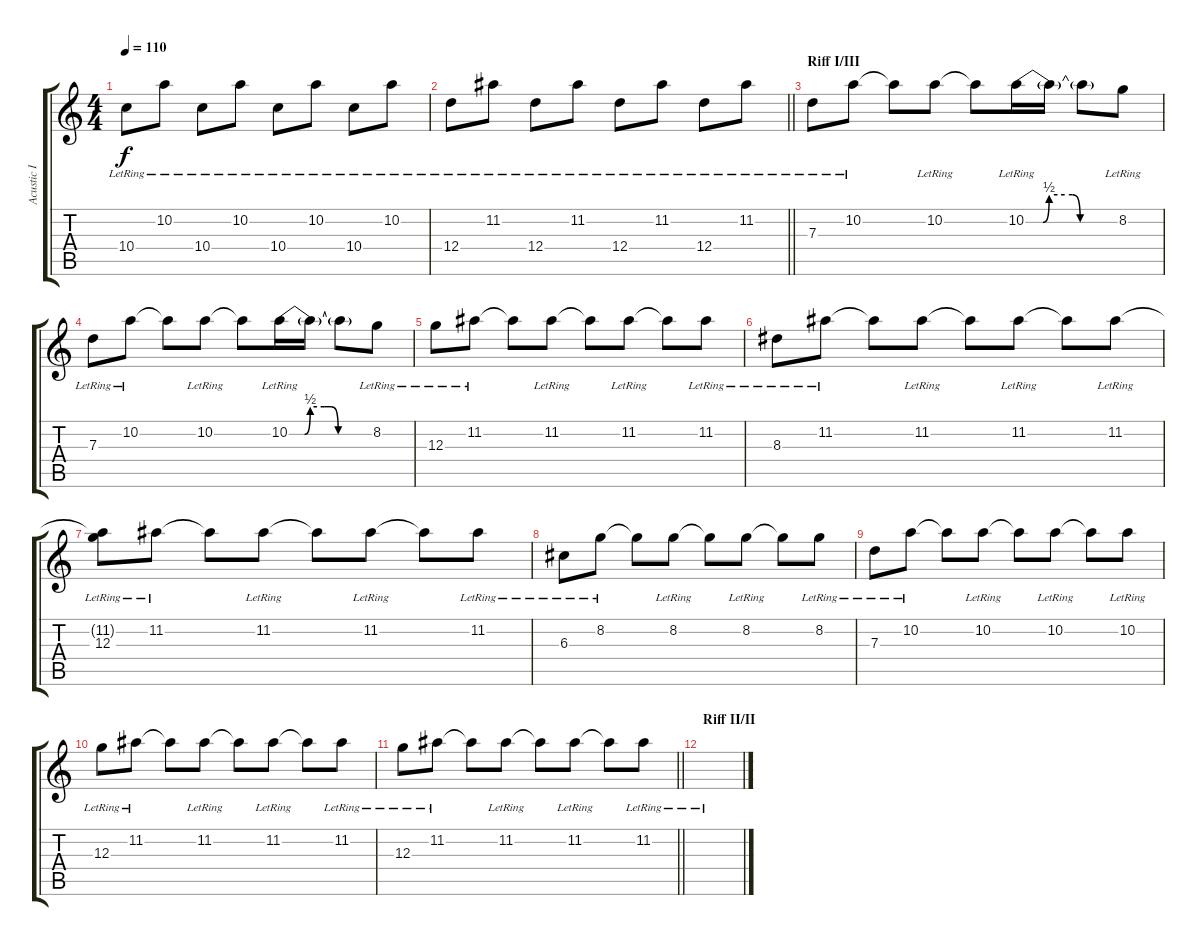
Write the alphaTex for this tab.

\track ("Acustic I" "Acustic I") {instrument acousticguitarsteel}
\staff {score tabs}
\tuning (E4 B3 G3 D3 A2 E2) {hide}
\ts (4 4)
\tempo 110
\clef g2
\ks c
10.4{lr}.8{dy f} 10.2{lr}.8 10.4{lr}.8 10.2{lr}.8 10.4{lr}.8 10.2{lr}.8 10.4{lr}.8 10.2{lr}.8 |
\barLineRight lightlight
12.4{lr}.8 11.2{lr}.8 12.4{lr}.8 11.2{lr}.8 12.4{lr}.8 11.2{lr}.8 12.4{lr}.8 11.2{lr}.8 |
\section ("" "Riff I/III")
7.3{lr}.8 10.2{lr}.8 10.2{t}.8 10.2{lr}.8 10.2{t}.8 10.2{be (custom 0 0 11 0 15 2 25 2 30 2 35 0 45 0 60 0) lr}.16 10.2{t}.16 10.2{t}.8 8.2{lr}.8 |
7.3{lr}.8 10.2{lr}.8 10.2{t}.8 10.2{lr}.8 10.2{t}.8 10.2{be (custom 0 0 11 0 15 2 25 2 30 2 35 0 45 0 60 0) lr}.16 10.2{t}.16 10.2{t}.8 8.2{lr}.8 |
12.3{lr}.8 11.2{lr}.8 11.2{t}.8 11.2{lr}.8 11.2{t}.8 11.2{lr}.8 11.2{t}.8 11.2{lr}.8 |
8.3{lr}.8 11.2{lr}.8 11.2{t}.8 11.2{lr}.8 11.2{t}.8 11.2{lr}.8 11.2{t}.8 11.2{lr}.8 |
(11.2{t} 12.3{lr}).8 11.2{lr}.8 11.2{t}.8 11.2{lr}.8 11.2{t}.8 11.2{lr}.8 11.2{t}.8 11.2{lr}.8 |
6.3{lr}.8 8.2{lr}.8 8.2{t}.8 8.2{lr}.8 8.2{t}.8 8.2{lr}.8 8.2{t}.8 8.2{lr}.8 |
7.3{lr}.8 10.2{lr}.8 10.2{t}.8 10.2{lr}.8 10.2{t}.8 10.2{lr}.8 10.2{t}.8 10.2{lr}.8 |
12.3{lr}.8 11.2{lr}.8 11.2{t}.8 11.2{lr}.8 11.2{t}.8 11.2{lr}.8 11.2{t}.8 11.2{lr}.8 |
\barLineRight lightlight
12.3{lr}.8 11.2{lr}.8 11.2{t}.8 11.2{lr}.8 11.2{t}.8 11.2{lr}.8 11.2{t}.8 11.2{lr}.8 |
\section ("" "Riff II/II")
